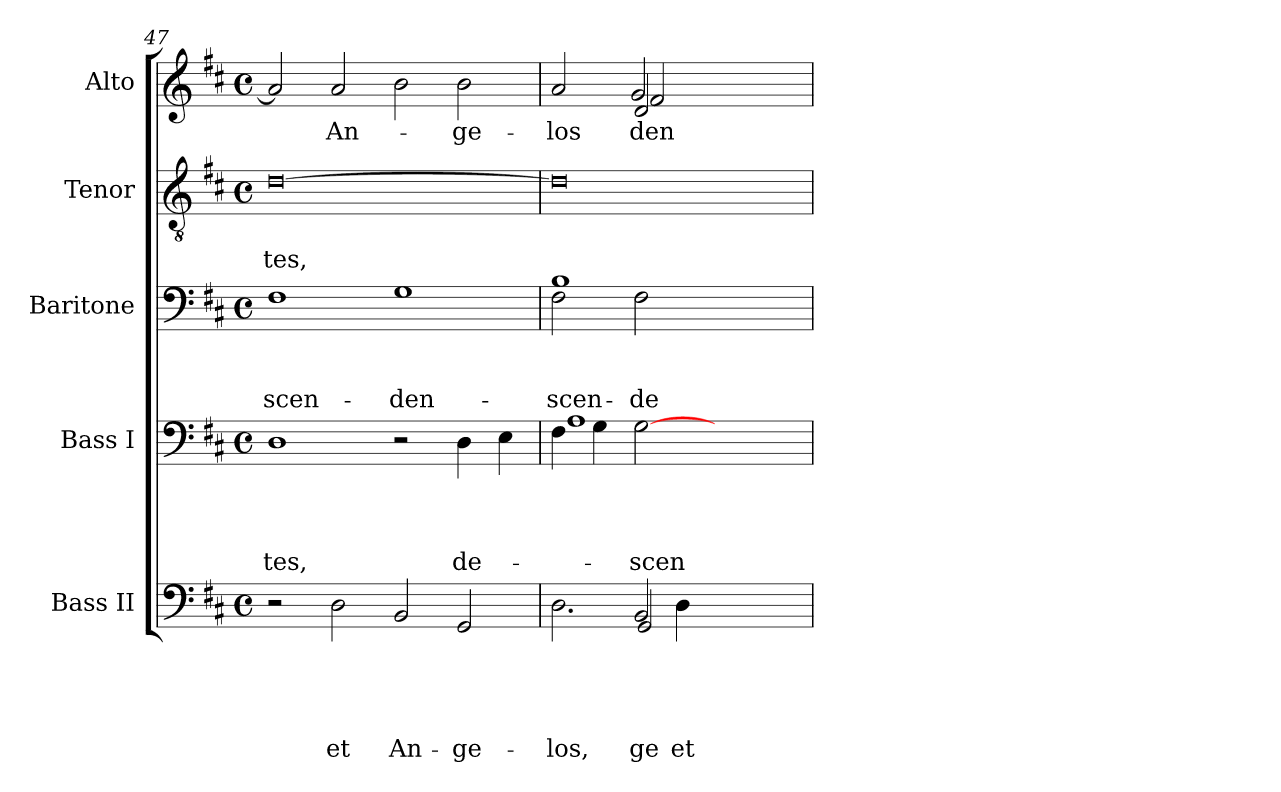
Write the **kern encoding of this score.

**kern	**text	**text	**text	**text	**text	**kern	**text	**text	**text	**text	**kern	**text	**text	**text	**kern	**text	**text	**kern	**text
*part5	*part5	*part5	*part5	*part5	*part5	*part4	*part4	*part4	*part4	*part4	*part3	*part3	*part3	*part3	*part2	*part2	*part2	*part1	*part1
*staff5	*staff5	*staff5	*staff5	*staff5	*staff5	*staff4	*staff4	*staff4	*staff4	*staff4	*staff3	*staff3	*staff3	*staff3	*staff2	*staff2	*staff2	*staff1	*staff1
*I"Bass II	*	*	*	*	*	*I"Bass I	*	*	*	*	*I"Baritone	*	*	*	*I"Tenor	*	*	*I"Alto	*
*clefF4	*	*	*	*	*	*clefF4	*	*	*	*	*clefF4	*	*	*	*clefGv2	*	*	*clefG2	*
*k[f#c#]	*	*	*	*	*	*k[f#c#]	*	*	*	*	*k[f#c#]	*	*	*	*k[f#c#]	*	*	*k[f#c#]	*
*D:	*	*	*	*	*	*D:	*	*	*	*	*D:	*	*	*	*D:	*	*	*D:	*
*M4/4	*	*	*	*	*	*M4/4	*	*	*	*	*M4/4	*	*	*	*M4/4	*	*	*M4/4	*
*met(c)	*	*	*	*	*	*met(c)	*	*	*	*	*met(c)	*	*	*	*met(c)	*	*	*met(c)	*
=47	=47	=47	=47	=47	=47	=47	=47	=47	=47	=47	=47	=47	=47	=47	=47	=47	=47	=47	=47
!	!	!	!	!	!	!	!	!	!	!LO:LY:b	!	!	!	!LO:LY:b	!	!	!LO:LY:b	!	!
2r	.	.	.	.	.	1D	.	.	.	-tes,	1F#	.	.	-scen-	[>0d	.	-tes,	2a/]	.
!	!	!	!	!	!LO:LY:b	!	!	!	!	!	!	!	!	!	!	!	!	!	!LO:LY:b
2D\	.	.	.	.	et	.	.	.	.	.	.	.	.	.	.	.	.	2a/	An-
!	!	!	!	!	!LO:LY:b	!	!	!	!	!	!	!	!	!LO:LY:b	!	!	!	!	!
2BB/	.	.	.	.	An-	2r	.	.	.	.	1G	.	.	-den-	.	.	.	2b\	.
!	!	!	!	!	!LO:LY:b:rj	!	!	!	!	!LO:LY:b	!	!	!	!	!	!	!	!	!LO:LY:b
2GG/	.	.	.	.	-ge-	4D\	.	.	.	de-	.	.	.	.	.	.	.	2b\	-ge-
.	.	.	.	.	.	4E\	.	.	.	.	.	.	.	.	.	.	.	.	.
=48	=48	=48	=48	=48	=48	=48	=48	=48	=48	=48	=48	=48	=48	=48	=48	=48	=48	=48	=48
!	!	!	!	!	!LO:LY:b	!	!	!	!	!	!	!	!	!LO:LY:b	!	!	!	!	!
*^	*	*	*	*	*	*^	*	*	*	*	*^	*	*	*	*	*	*	*	*
*	*^	*	*	*	*	*	*	*	*	*	*	*	*	*	*	*	*	*	*	*	*	*
!	!	!	!	!	!	!	!	!	!	!	!	!	!	!	!	!	!	!LO:LY:b	!	!	!	!	!LO:LY:b
*	*	*	*	*	*	*	*	*	*	*	*	*	*	*	*	*	*	*	*	*	*	*^	*
*	*	*	*	*	*	*	*	*	*	*	*	*	*	*	*	*	*	*	*	*	*	*	*^	*
2.D\	2ryy	2ryy	.	.	.	.	-los,	4F#\	1A	.	.	.	.	2F#\	1B	.	.	-scen-	0d]	.	.	2a/	2ryy	2ryy	-los
.	.	.	.	.	.	.	.	4G\	.	.	.	.	.	.	.	.	.	.	.	.	.	.	.	.	.
!	!	!	!	!	!	!	!LO:LY:b	!	!	!	!	!	!	!	!	!	!	!	!	!	!	!	!	!	!
!	!	!	!	!	!	!	!LO:LY:b	!	!	!	!	!	!LO:LY:b	!	!	!	!	!LO:LY:b	!	!	!	!	!	!	!LO:LY:b
!	!	!	!	!	!	!	!	!	!	!	!	!	!	!	!	!	!	!	!	!	!	!	!	!	!LO:LY:b
!	!	!	!	!	!	!	!	!	!	!	!	!	!	!	!	!	!	!	!	!	!	!	!	!	!LO:LY:b
.	2BB/	2GG/	.	.	.	.	-ge-	[>2G\	.	.	.	.	-scen-	2F#\	.	.	.	de-	.	.	.	2d/	2f#/	2g/	-den-
!	!	!	!	!	!	!	!LO:LY:b	!	!	!	!	!	!	!	!	!	!	!	!	!	!	!	!	!	!
4D\	.	.	.	.	.	.	et	.	.	.	.	.	.	.	.	.	.	.	.	.	.	.	.	.	.
1ryy	1ryy	1ryy	.	.	.	.	.	1ryy	1ryy	.	.	.	.	1ryy	1ryy	.	.	.	.	.	.	1ryy	1ryy	1ryy	.
*v	*v	*v	*	*	*	*	*	*	*	*	*	*	*	*v	*v	*	*	*	*	*	*	*v	*v	*v	*
*	*	*	*	*	*	*v	*v	*	*	*	*	*	*	*	*	*	*	*	*	*
=	=	=	=	=	=	=	=	=	=	=	=	=	=	=	=	=	=	=	=
*-	*-	*-	*-	*-	*-	*-	*-	*-	*-	*-	*-	*-	*-	*-	*-	*-	*-	*-	*-
